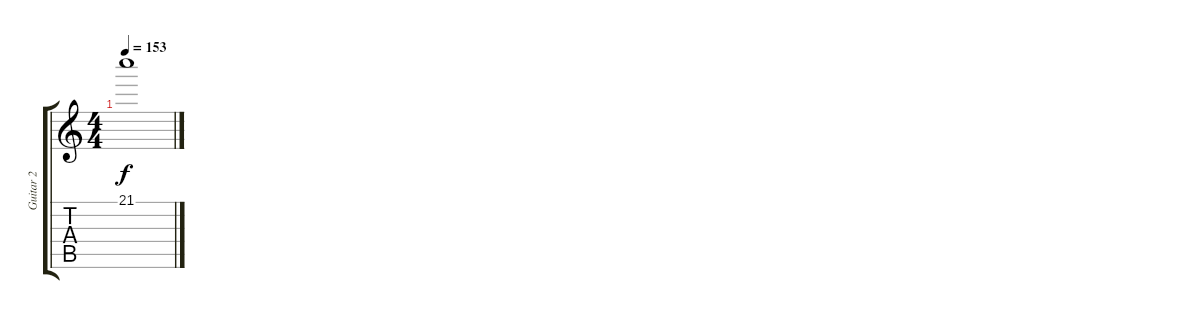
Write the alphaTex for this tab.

\track ("Guitar 2" "Guitar 2") {instrument electricguitarclean}
\staff {score tabs}
\tuning (Eb4 Bb3 Gb3 Db3 Ab2 Eb2) {hide}
\ts (4 4)
\tempo 153
\clef g2
\ks c
21.1{t}.1{dy f}
